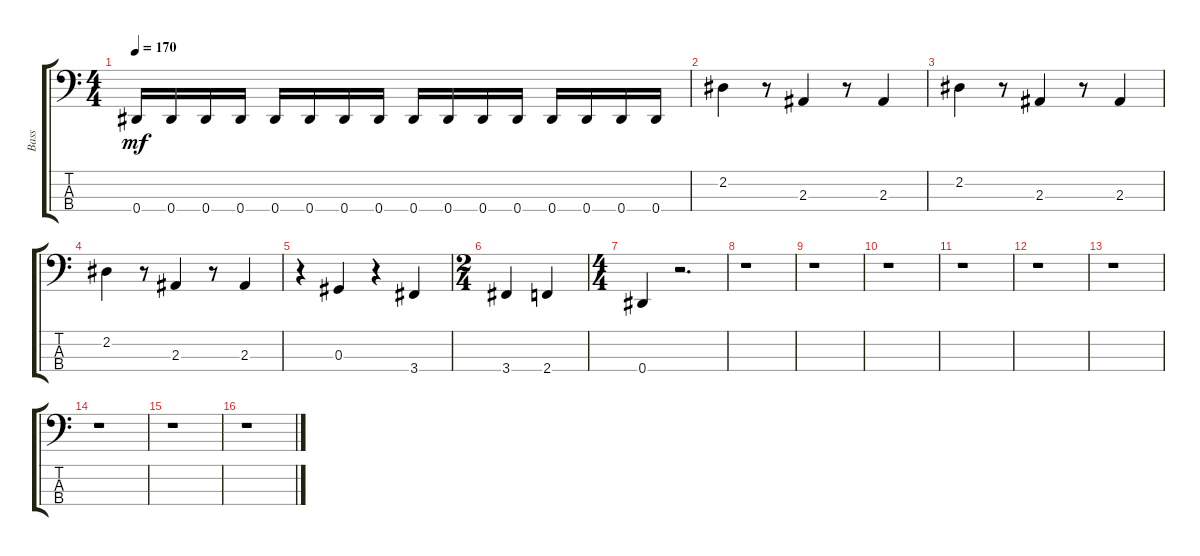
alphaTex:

\track ("Bass" "Bass") {instrument electricbasspick}
\staff {score tabs}
\tuning (Gb2 Db2 Ab1 Eb1) {hide}
\ts (4 4)
\tempo 170
\clef f4
\ks c
0.4.16{dy mf} 0.4.16 0.4.16 0.4.16 0.4.16 0.4.16 0.4.16 0.4.16 0.4.16 0.4.16 0.4.16 0.4.16 0.4.16 0.4.16 0.4.16 0.4.16 |
2.2.4 r.8 2.3.4 r.8 2.3.4 |
2.2.4 r.8 2.3.4 r.8 2.3.4 |
2.2.4 r.8 2.3.4 r.8 2.3.4 |
r.4 0.3.4 r.4 3.4.4 |
\ts (2 4)
3.4.4 2.4.4 |
\ts (4 4)
0.4.4 r.2{d} |
r.1 |
r.1 |
r.1 |
r.1 |
r.1 |
r.1 |
r.1 |
r.1 |
r.1
